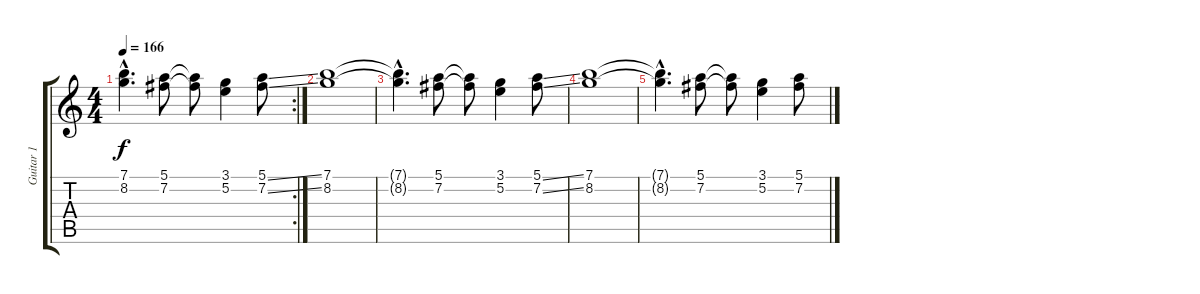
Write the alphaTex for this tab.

\track ("Guitar 1" "Guitar 1") {instrument electricguitarclean}
\staff {score tabs}
\tuning (E4 B3 G3 D3 A2 E2) {hide}
\rc 2
\ts (4 4)
\tempo 166
\clef g2
\ks c
(7.1{hac t} 8.2{hac t}).4{d dy f} (5.1 7.2).8 (5.1{t} 7.2{t}).8 (3.1 5.2).4 (5.1{ss} 7.2{ss}).8 |
(7.1 8.2).1{volume 0} |
(7.1{hac t} 8.2{hac t}).4{d} (5.1 7.2).8 (5.1{t} 7.2{t}).8 (3.1 5.2).4 (5.1{ss} 7.2{ss}).8 |
(7.1 8.2).1 |
(7.1{hac t} 8.2{hac t}).4{d} (5.1 7.2).8 (5.1{t} 7.2{t}).8 (3.1 5.2).4 (5.1 7.2).8
